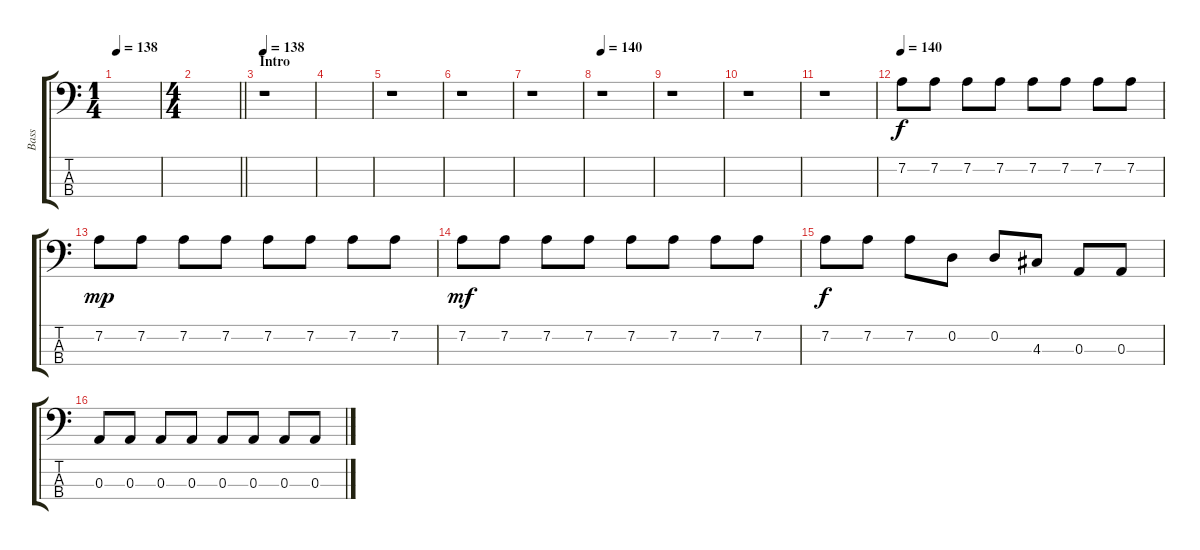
\track ("Bass" "Bass") {instrument electricbassfinger}
\staff {score tabs}
\tuning (G2 D2 A1 E1) {hide}
\ts (1 4)
\tempo 138
\clef f4
\ks c
|
\ts (4 4)
\barLineRight lightlight
|
\section ("" "Intro")
\tempo 138
r.1 |
|
r.1 |
r.1 |
r.1 |
\tempo 140
r.1 |
r.1 |
r.1 |
r.1 |
\tempo 140
7.2.8 7.2.8 7.2.8 7.2.8 7.2.8 7.2.8 7.2.8 7.2.8 |
7.2.8{dy mp} 7.2.8 7.2.8 7.2.8 7.2.8 7.2.8 7.2.8 7.2.8 |
7.2.8{dy mf} 7.2.8 7.2.8 7.2.8 7.2.8 7.2.8 7.2.8 7.2.8 |
7.2.8{dy f} 7.2.8 7.2.8 0.2.8 0.2.8 4.3.8 0.3.8 0.3.8 |
0.3.8 0.3.8 0.3.8 0.3.8 0.3.8 0.3.8 0.3.8 0.3.8
